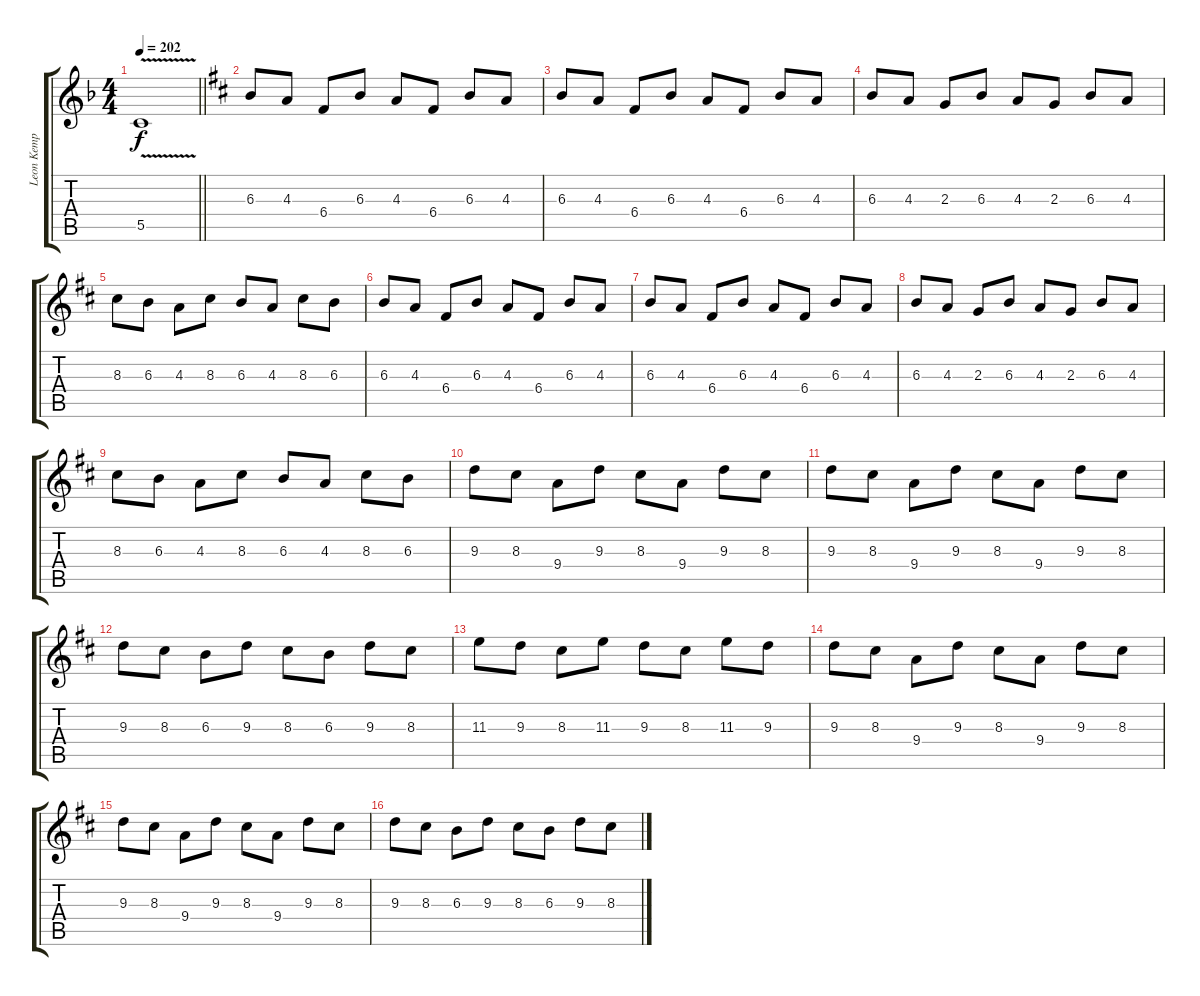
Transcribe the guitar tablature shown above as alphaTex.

\track ("Leon Kemp" "Leon Kemp") {instrument distortionguitar}
\staff {score tabs}
\tuning (D4 A3 F3 C3 G2 C2) {hide}
\ts (4 4)
\tempo 202
\clef g2
\barLineRight lightlight
\ks f
5.5{v}.1{dy f} |
\section ("" "")
\ks d
6.3.8 4.3.8 6.4.8 6.3.8 4.3.8 6.4.8 6.3.8 4.3.8 |
6.3.8 4.3.8 6.4.8 6.3.8 4.3.8 6.4.8 6.3.8 4.3.8 |
6.3.8 4.3.8 2.3.8 6.3.8 4.3.8 2.3.8 6.3.8 4.3.8 |
8.3.8 6.3.8 4.3.8 8.3.8 6.3.8 4.3.8 8.3.8 6.3.8 |
6.3.8 4.3.8 6.4.8 6.3.8 4.3.8 6.4.8 6.3.8 4.3.8 |
6.3.8 4.3.8 6.4.8 6.3.8 4.3.8 6.4.8 6.3.8 4.3.8 |
6.3.8 4.3.8 2.3.8 6.3.8 4.3.8 2.3.8 6.3.8 4.3.8 |
8.3.8 6.3.8 4.3.8 8.3.8 6.3.8 4.3.8 8.3.8 6.3.8 |
9.3.8 8.3.8 9.4.8 9.3.8 8.3.8 9.4.8 9.3.8 8.3.8 |
9.3.8 8.3.8 9.4.8 9.3.8 8.3.8 9.4.8 9.3.8 8.3.8 |
9.3.8 8.3.8 6.3.8 9.3.8 8.3.8 6.3.8 9.3.8 8.3.8 |
11.3.8 9.3.8 8.3.8 11.3.8 9.3.8 8.3.8 11.3.8 9.3.8 |
9.3.8 8.3.8 9.4.8 9.3.8 8.3.8 9.4.8 9.3.8 8.3.8 |
9.3.8 8.3.8 9.4.8 9.3.8 8.3.8 9.4.8 9.3.8 8.3.8 |
9.3.8 8.3.8 6.3.8 9.3.8 8.3.8 6.3.8 9.3.8 8.3.8
